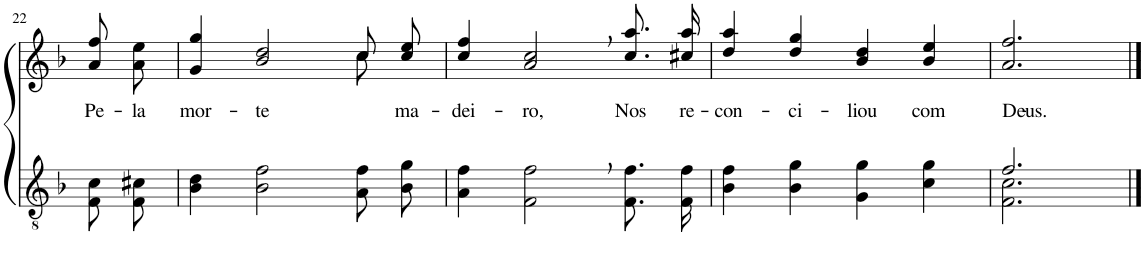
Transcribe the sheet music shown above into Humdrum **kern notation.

**kern	**kern	**text
*part2	*part1	*part1
*staff2	*staff1	*staff1
*I"Parte III e IV	*I"Parte I e II	*
!!LO:PB:g=z
*clefGv2	*clefG2	*
*Trd3c5	*Trd3c5	*
*k[b-]	*k[b-]	*
*M4/4	*M4/4	*
=22	=22	=22
!	!	!LO:LY:b
8F/ 8c/L	8a\ 8ff\L	Pe-
!	!	!LO:LY:b
8F/ 8c#X/J	8a\ 8ee\J	-la
=23	=23	=23
!	!	!LO:LY:b
*	*^	*
4B-\ 4d\	4g/ 4gg/	2.ryy	-mor-
!	!	!	!LO:LY:b
2B-\ 2f\	2b-/ 2dd/	.	-te
8A\ 8f\L	8cc\L	8cc\	.
!	!	!	!LO:LY:b
8B-\ 8g\J	8cc\ 8ee\J	8ryy	ma-
=24	=24	=24	=24
!	!	!	!LO:LY:b
*	*v	*v	*
4A\ 4f\	4cc/ 4ff/	-dei-
!	!	!LO:LY:b
2F\, 2f\,	2a/, 2cc/,	-ro,
!	!	!LO:LY:b
8.F\ 8.f\L	8.cc\ 8.aa\L	Nos
!	!	!LO:LY:b
16F\ 16f\Jk	16cc#X\ 16aa\Jk	re-
=25	=25	=25
!	!	!LO:LY:b
4B-\ 4f\	4dd/ 4aa/	-con-
!	!	!LO:LY:b
4B-\ 4g\	4dd/ 4gg/	-ci-
!	!	!LO:LY:b
4G\ 4g\	4b-/ 4dd/	-liou
!	!	!LO:LY:b
4c\ 4g\	4b-/ 4ee/	com
=26	=26	=26
*^	*	*
!	!	!	!LO:LY:b
2.f/	2.F\ 2.c\	2.a/ 2.ff/	Deus.-
*v	*v	*	*
==	==	==
*-	*-	*-
